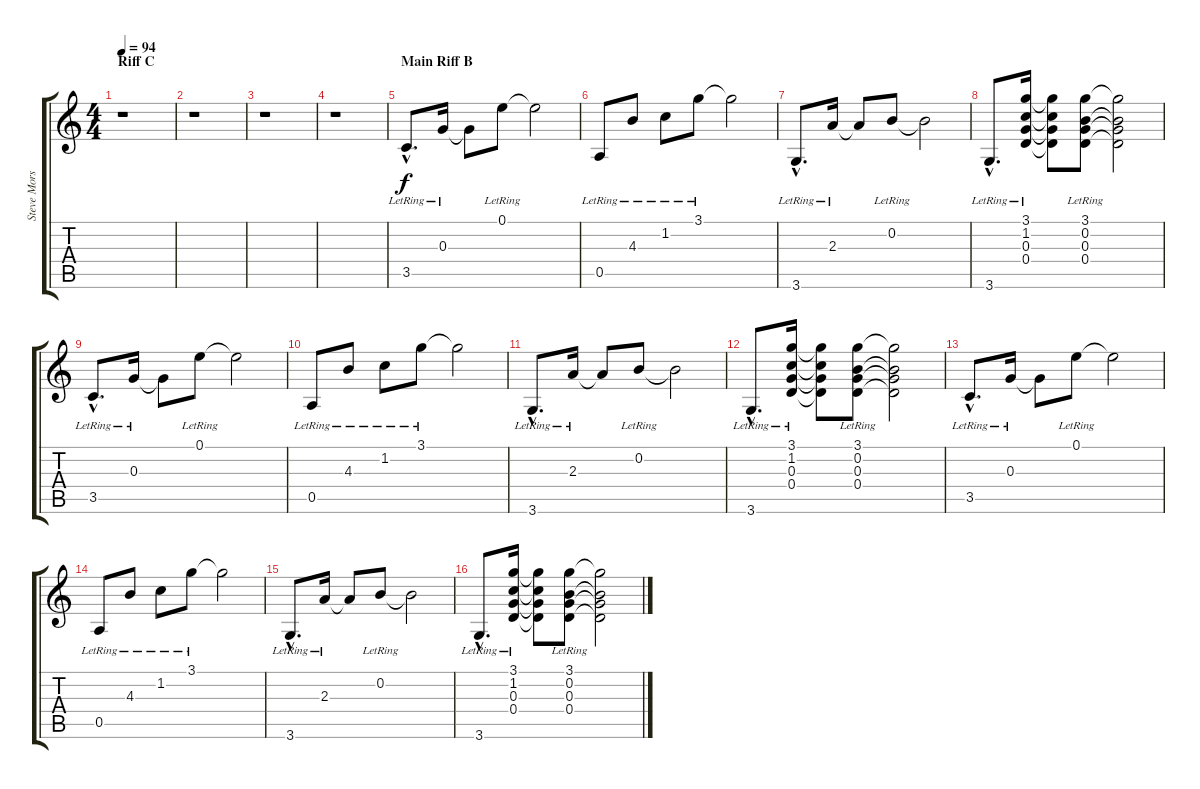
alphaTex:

\track ("Steve Morse Guitar I" "Steve Mors") {instrument electricguitarclean}
\staff {score tabs}
\tuning (E4 B3 G3 D3 A2 E2) {hide}
\ts (4 4)
\section ("" "Riff C")
\tempo 94
\clef g2
\ks c
r.1{dy f} |
r.1 |
r.1 |
r.1 |
\section ("" "Main Riff B")
3.5{hac lr}.8{d} 0.3{lr}.16 0.3{t}.8 0.1{lr}.8 0.1{t}.2 |
0.5{lr}.8 4.3{lr}.8 1.2{lr}.8 3.1{lr}.8 3.1{t}.2 |
3.6{hac lr}.8{d} 2.3{lr}.16 2.3{t}.8 0.2{lr}.8 0.2{t}.2 |
3.6{hac lr}.8{d} (3.1{lr} 1.2{lr} 0.3{lr} 0.4{lr}).16 (3.1{t} 1.2{t} 0.3{t} 0.4{t}).8 (3.1{lr} 0.2{lr} 0.3{lr} 0.4{lr}).8 (3.1{t} 0.2{t} 0.3{t} 0.4{t}).2 |
3.5{hac lr}.8{d} 0.3{lr}.16 0.3{t}.8 0.1{lr}.8 0.1{t}.2 |
0.5{lr}.8 4.3{lr}.8 1.2{lr}.8 3.1{lr}.8 3.1{t}.2 |
3.6{hac lr}.8{d} 2.3{lr}.16 2.3{t}.8 0.2{lr}.8 0.2{t}.2 |
3.6{hac lr}.8{d} (3.1{lr} 1.2{lr} 0.3{lr} 0.4{lr}).16 (3.1{t} 1.2{t} 0.3{t} 0.4{t}).8 (3.1{lr} 0.2{lr} 0.3{lr} 0.4{lr}).8 (3.1{t} 0.2{t} 0.3{t} 0.4{t}).2 |
3.5{hac lr}.8{d} 0.3{lr}.16 0.3{t}.8 0.1{lr}.8 0.1{t}.2 |
0.5{lr}.8 4.3{lr}.8 1.2{lr}.8 3.1{lr}.8 3.1{t}.2 |
3.6{hac lr}.8{d} 2.3{lr}.16 2.3{t}.8 0.2{lr}.8 0.2{t}.2 |
3.6{hac lr}.8{d} (3.1{lr} 1.2{lr} 0.3{lr} 0.4{lr}).16 (3.1{t} 1.2{t} 0.3{t} 0.4{t}).8 (3.1{lr} 0.2{lr} 0.3{lr} 0.4{lr}).8 (3.1{t} 0.2{t} 0.3{t} 0.4{t}).2
